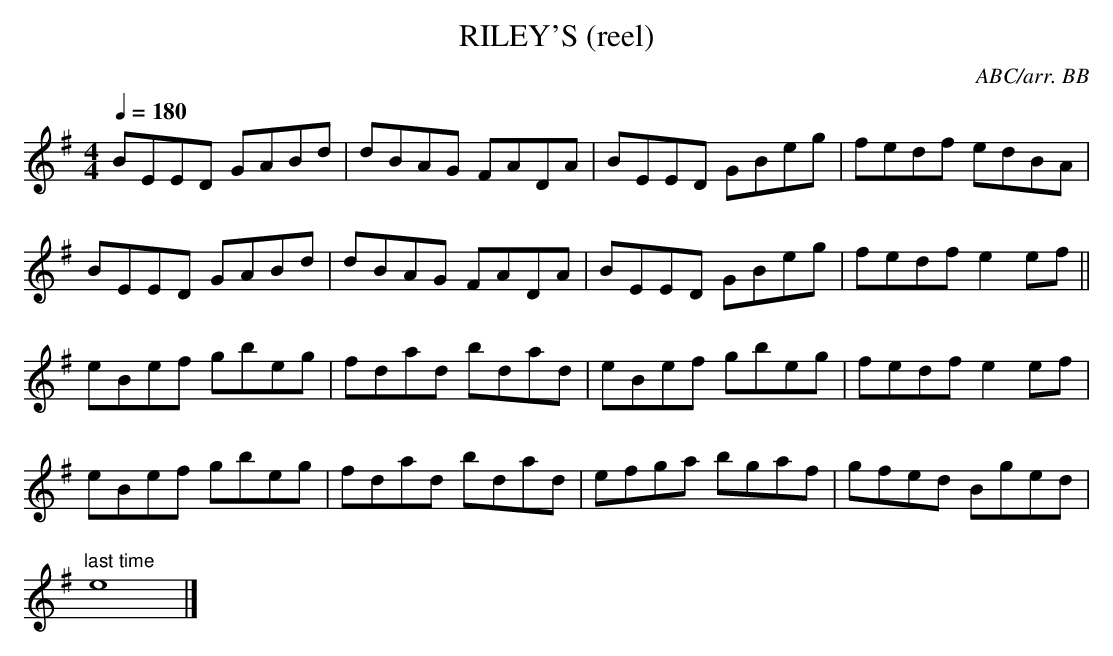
X:1
T:RILEY'S (reel)
C:ABC/arr. BB
Q:1/4=180
L:1/8
M:4/4
K:Em
BEED GABd|dBAG FADA|BEED GBeg|fedf edBA|
BEED GABd|dBAG FADA|BEED GBeg|fedf e2ef||
eBef gbeg|fdad bdad|eBef gbeg|fedf e2ef|
eBef gbeg|fdad bdad|efga bgaf|gfed Bged|
"last time"e8|]
